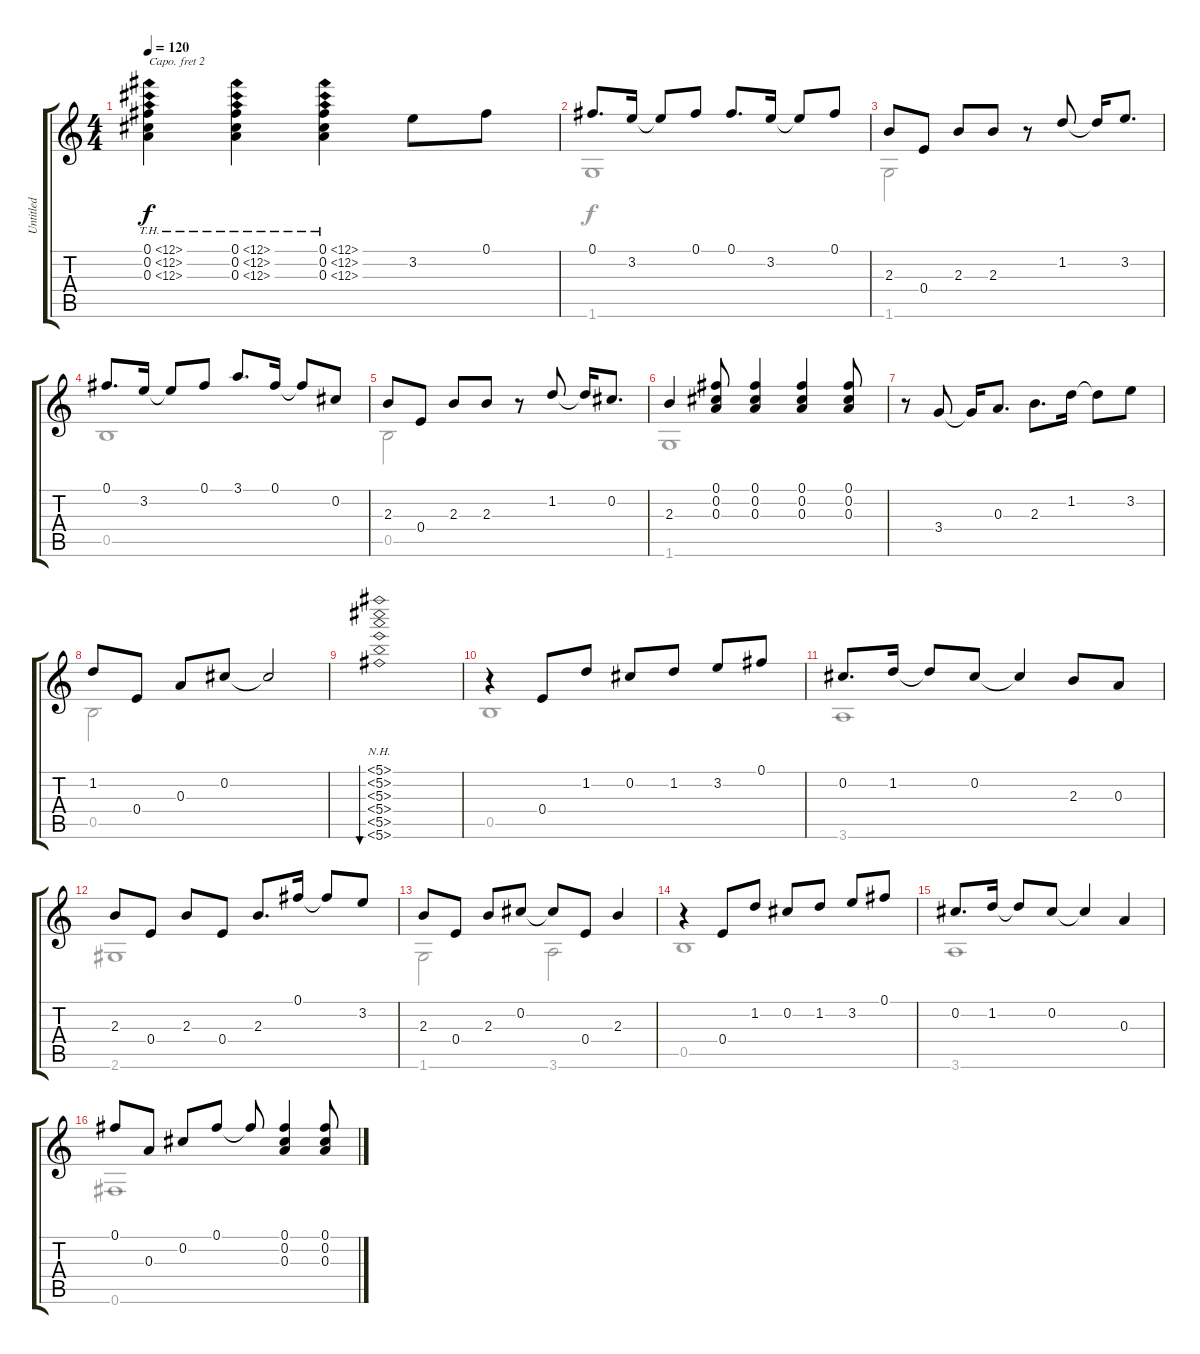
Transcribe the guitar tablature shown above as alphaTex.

\track ("Untitled" "Untitled") {instrument acousticguitarnylon}
\staff {score tabs}
\capo 2
\tuning (E4 B3 G3 D3 A2 E2) {hide}
\voice
\ts (4 4)
\tempo 120
\clef g2
\ks c
(0.1{th 12} 0.2{th 12} 0.3{th 12}).4{dy f} (0.1{th 12} 0.2{th 12} 0.3{th 12}).4 (0.1{th 12} 0.2{th 12} 0.3{th 12}).4 3.2.8 0.1.8 |
0.1.8{d} 3.2.16 3.2{t}.8 0.1.8 0.1.8{d} 3.2.16 3.2{t}.8 0.1.8 |
2.3.8 0.4.8 2.3.8 2.3.8 r.8 1.2.8 1.2{t}.16 3.2.8{d} |
0.1.8{d} 3.2.16 3.2{t}.8 0.1.8 3.1.8{d} 0.1.16 0.1{t}.8 0.2.8 |
2.3.8 0.4.8 2.3.8 2.3.8 r.8 1.2.8 1.2{t}.16 0.2.8{d} |
2.3.4 (0.1 0.2 0.3).8 (0.1 0.2 0.3).4 (0.1 0.2 0.3).4 (0.1 0.2 0.3).8 |
r.8 3.4.8 3.4{t}.16 0.3.8{d} 2.3.8{d} 1.2.16 1.2{t}.8 3.2.8 |
1.2.8 0.4.8 0.3.8 0.2.8 0.2{t}.2 |
(5.1{nh} 5.2{nh} 5.3{nh} 5.4{nh} 5.5{nh} 5.6{nh}).1{bu 30} |
r.4 0.4.8 1.2.8 0.2.8 1.2.8 3.2.8 0.1.8 |
0.2.8{d} 1.2.16 1.2{t}.8 0.2.8 0.2{t}.4 2.3.8 0.3.8 |
2.3.8 0.4.8 2.3.8 0.4.8 2.3.8{d} 0.1.16 0.1{t}.8 3.2.8 |
2.3.8 0.4.8 2.3.8 0.2.8 0.2{t}.8 0.4.8 2.3.4 |
r.4 0.4.8 1.2.8 0.2.8 1.2.8 3.2.8 0.1.8 |
0.2.8{d} 1.2.16 1.2{t}.8 0.2.8 0.2{t}.4 0.3.4 |
0.1.8 0.3.8 0.2.8 0.1.8 0.1{t}.8 (0.1 0.2 0.3).4 (0.1 0.2 0.3).8
\voice
\clef g2
\ottava regular
\simile none
\ks c
|
1.6.1 |
1.6.2 |
0.5.1 |
0.5.2 |
1.6.1 |
|
0.5.2 |
|
0.5.1 |
3.6.1 |
2.6.1 |
1.6.2 3.6.2 |
0.5.1 |
3.6.1 |
0.6.1
